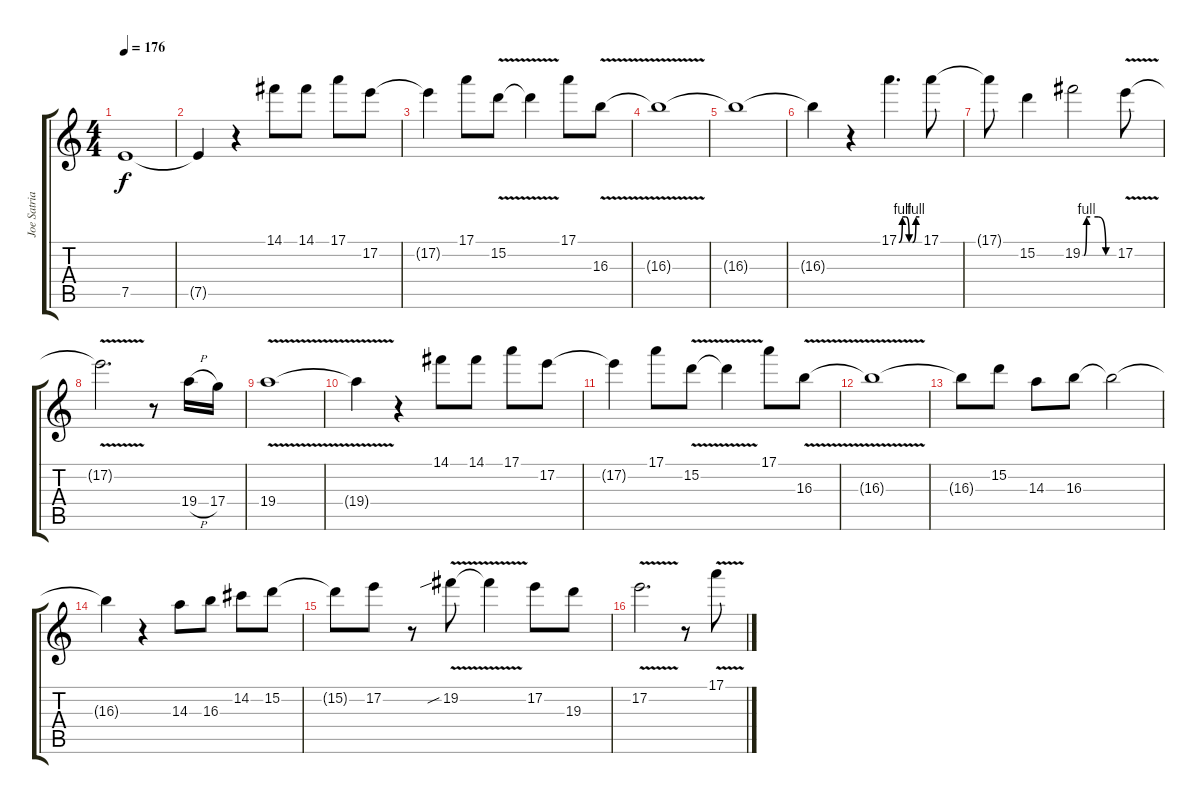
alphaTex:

\track ("Joe Satriani" "Joe Satria") {instrument distortionguitar}
\staff {score tabs}
\tuning (E4 B3 G3 D3 A2 D2) {hide}
\ts (4 4)
\tempo 176
\clef g2
\ks c
7.5{t}.1{dy f} |
7.5{t}.4 r.4 14.1.8 14.1.8 17.1.8 17.2.8 |
17.2{t}.4 17.1.8 15.2{v}.8 15.2{t}.4 17.1.8 16.3{v}.8 |
16.3{t}.1 |
16.3{t}.1 |
16.3{t}.4 r.4 17.1{be (custom 0 0 10 4 20 4 30 0 40 0 50 4 60 4)}.4{d} 17.1.8 |
17.1{t}.8 15.2.4 19.2{be (custom 0 0 3 0 8 4 15 4 30 4 45 0 60 0)}.2 17.2{v}.8 |
17.2{t}.2{d} r.8 19.4{h}.16 17.4.16 |
19.4{v}.1 |
19.4{t}.4 r.4 14.1.8 14.1.8 17.1.8 17.2.8 |
17.2{t}.4 17.1.8 15.2{v}.8 15.2{t}.4 17.1.8 16.3{v}.8 |
16.3{t}.1 |
16.3{t}.8 15.2.8 14.3.8 16.3.8 16.3{t}.2 |
16.3{t}.4 r.4 14.3.8 16.3.8 14.2.8 15.2.8 |
15.2{t}.8 17.2.8 r.8 19.2{v sib}.8 19.2{t}.4 17.2.8 19.3.8 |
17.2{v}.2{d} r.8 17.1{v}.8
